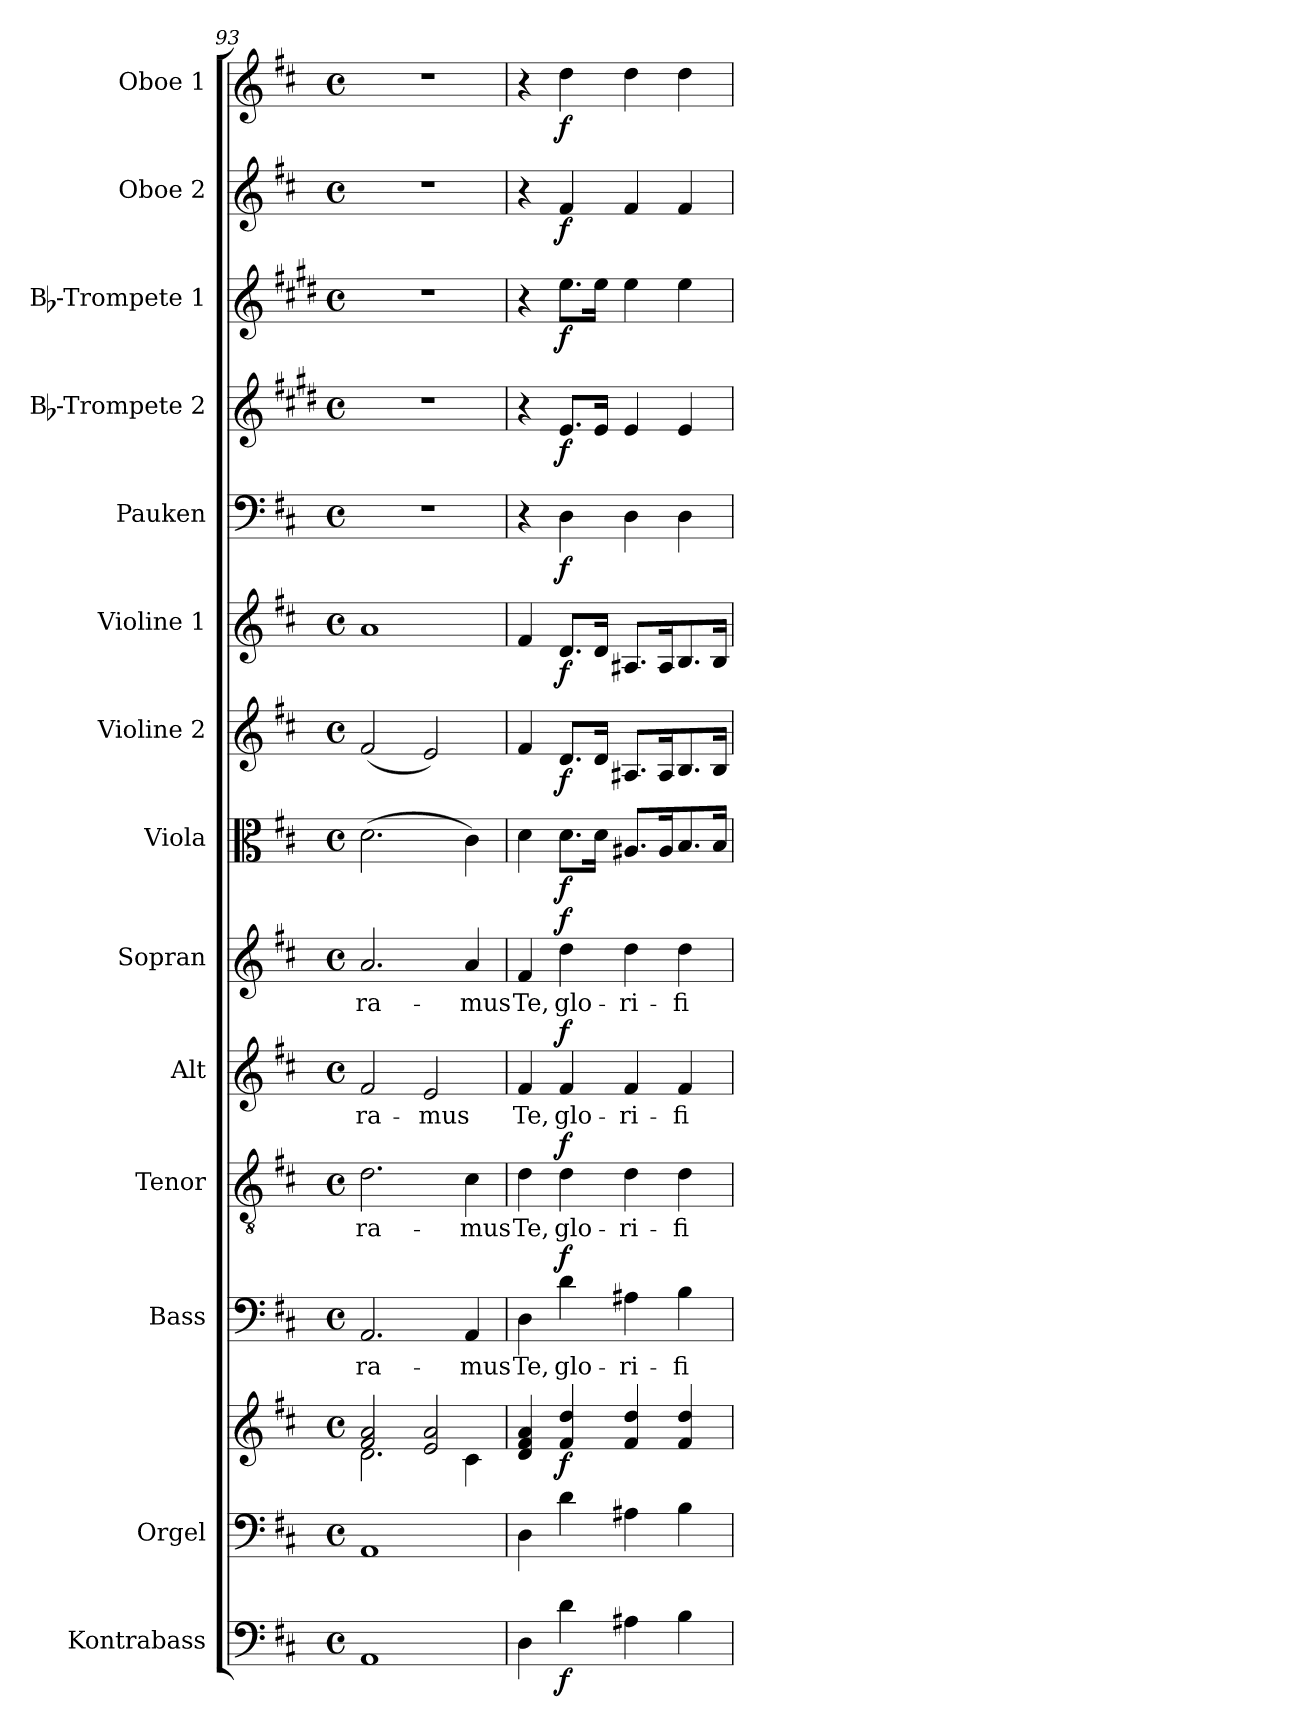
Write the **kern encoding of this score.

**kern	**dynam	**kern	**kern	**dynam	**kern	**text	**dynam	**kern	**text	**dynam	**kern	**text	**dynam	**kern	**text	**dynam	**kern	**dynam	**kern	**dynam	**kern	**dynam	**kern	**dynam	**kern	**dynam	**kern	**dynam	**kern	**dynam	**kern	**dynam
*part14	*part14	*part13	*part13	*part13	*part12	*part12	*part12	*part11	*part11	*part11	*part10	*part10	*part10	*part9	*part9	*part9	*part8	*part8	*part7	*part7	*part6	*part6	*part5	*part5	*part4	*part4	*part3	*part3	*part2	*part2	*part1	*part1
*staff15	*staff15	*staff14	*staff13	*staff13/14	*staff12	*staff12	*staff12	*staff11	*staff11	*staff11	*staff10	*staff10	*staff10	*staff9	*staff9	*staff9	*staff8	*staff8	*staff7	*staff7	*staff6	*staff6	*staff5	*staff5	*staff4	*staff4	*staff3	*staff3	*staff2	*staff2	*staff1	*staff1
*I"Kontrabass	*	*I"Orgel	*	*	*I"Bass	*	*	*I"Tenor	*	*	*I"Alt	*	*	*I"Sopran	*	*	*I"Viola	*	*I"Violine 2	*	*I"Violine 1	*	*I"Pauken	*	*I"Bb-Trompete 2	*	*I"Bb-Trompete 1	*	*I"Oboe 2	*	*I"Oboe 1	*
*I'Kb.	*	*I'Org.	*	*	*I'B.	*	*	*I'T.	*	*	*I'A.	*	*	*I'S.	*	*	*I'Vla.	*	*I'Vl. 2	*	*I'Vl. 1	*	*I'Pk.	*	*I'Bb Trp. 2	*	*I'Bb Trp. 1	*	*I'Ob. 2	*	*I'Ob. 1	*
*clefF4	*	*clefF4	*clefG2	*	*clefF4	*	*	*clefGv2	*	*	*clefG2	*	*	*clefG2	*	*	*clefC3	*	*clefG2	*	*clefG2	*	*clefF4	*	*clefG2	*	*clefG2	*	*clefG2	*	*clefG2	*
*ITrd7c12	*	*	*	*	*	*	*	*	*	*	*	*	*	*	*	*	*	*	*	*	*	*	*	*	*ITrd1c2	*	*ITrd1c2	*	*	*	*	*
*k[f#c#]	*	*k[f#c#]	*k[f#c#]	*	*k[f#c#]	*	*	*k[f#c#]	*	*	*k[f#c#]	*	*	*k[f#c#]	*	*	*k[f#c#]	*	*k[f#c#]	*	*k[f#c#]	*	*k[f#c#]	*	*k[f#c#]	*	*k[f#c#]	*	*k[f#c#]	*	*k[f#c#]	*
*D:	*	*D:	*D:	*	*D:	*	*	*D:	*	*	*D:	*	*	*D:	*	*	*D:	*	*D:	*	*D:	*	*D:	*	*D:	*	*D:	*	*D:	*	*D:	*
*M4/4	*	*M4/4	*M4/4	*	*M4/4	*	*	*M4/4	*	*	*M4/4	*	*	*M4/4	*	*	*M4/4	*	*M4/4	*	*M4/4	*	*M4/4	*	*M4/4	*	*M4/4	*	*M4/4	*	*M4/4	*
*met(c)	*	*met(c)	*met(c)	*	*met(c)	*	*	*met(c)	*	*	*met(c)	*	*	*met(c)	*	*	*met(c)	*	*met(c)	*	*met(c)	*	*met(c)	*	*met(c)	*	*met(c)	*	*met(c)	*	*met(c)	*
=93	=93	=93	=93	=93	=93	=93	=93	=93	=93	=93	=93	=93	=93	=93	=93	=93	=93	=93	=93	=93	=93	=93	=93	=93	=93	=93	=93	=93	=93	=93	=93	=93
*	*	*	*^	*	*	*	*	*	*	*	*	*	*	*	*	*	*	*	*	*	*	*	*	*	*	*	*	*	*	*	*	*
!	!	!	!	!	!	!	!LO:LY:b	!	!	!LO:LY:b	!	!	!LO:LY:b	!	!	!LO:LY:b	!	!	!	!	!	!	!	!	!	!	!	!	!	!	!	!	!
1AAA	.	1AA	2f#/ 2a/	2.d\	.	2.AA/	-ra-	.	2.d\	-ra-	.	2f#/	-ra-	.	2.a/	-ra-	.	(>2.d\	.	(<2f#/	.	1a	.	1r	.	1r	.	1r	.	1r	.	1r	.
!	!	!	!	!	!	!	!	!	!	!	!	!	!LO:LY:b	!	!	!	!	!	!	!	!	!	!	!	!	!	!	!	!	!	!	!	!
.	.	.	2e/ 2a/	.	.	.	.	.	.	.	.	2e/	-mus	.	.	.	.	.	.	2e/)	.	.	.	.	.	.	.	.	.	.	.	.	.
!	!	!	!	!	!	!	!LO:LY:b	!	!	!LO:LY:b	!	!	!	!	!	!LO:LY:b	!	!	!	!	!	!	!	!	!	!	!	!	!	!	!	!	!
.	.	.	.	4c#\	.	4AA/	-mus	.	4c#\	-mus	.	.	.	.	4a/	-mus	.	4c#\)	.	.	.	.	.	.	.	.	.	.	.	.	.	.	.
=94	=94	=94	=94	=94	=94	=94	=94	=94	=94	=94	=94	=94	=94	=94	=94	=94	=94	=94	=94	=94	=94	=94	=94	=94	=94	=94	=94	=94	=94	=94	=94	=94	=94
!	!	!	!	!	!	!	!LO:LY:b	!	!	!LO:LY:b	!	!	!LO:LY:b	!	!	!LO:LY:b	!	!	!	!	!	!	!	!	!	!	!	!	!	!	!	!	!
*	*	*	*v	*v	*	*	*	*	*	*	*	*	*	*	*	*	*	*	*	*	*	*	*	*	*	*	*	*	*	*	*	*	*
4DD\	.	4D\	4d/ 4f#/ 4a/	.	4D\	Te,	.	4d\	Te,	.	4f#/	Te,	.	4f#/	Te,	.	4d\	.	4f#/	.	4f#/	.	4r	.	4r	.	4r	.	4r	.	4r	.
!	!LO:DY:b	!	!	!LO:DY:b	!	!LO:LY:b	!LO:DY:a	!	!LO:LY:b	!LO:DY:a	!	!LO:LY:b	!LO:DY:a	!	!LO:LY:b	!LO:DY:a	!	!LO:DY:b	!	!LO:DY:b	!	!LO:DY:b	!	!LO:DY:b	!	!LO:DY:b	!	!LO:DY:b	!	!LO:DY:b	!	!LO:DY:b
4D\	f	4d\	4f#/ 4dd/	f	4d\	glo-	f	4d\	glo-	f	4f#/	glo-	f	4dd\	glo-	f	8.d\L	f	8.d/L	f	8.d/L	f	4D\	f	8.d/L	f	8.dd\L	f	4f#/	f	4dd\	f
.	.	.	.	.	.	.	.	.	.	.	.	.	.	.	.	.	16d\Jk	.	16d/Jk	.	16d/Jk	.	.	.	16d/Jk	.	16dd\Jk	.	.	.	.	.
!	!	!	!	!	!	!LO:LY:b	!	!	!LO:LY:b	!	!	!LO:LY:b	!	!	!LO:LY:b	!	!	!	!	!	!	!	!	!	!	!	!	!	!	!	!	!
4AA#X\	.	4A#X\	4f#/ 4dd/	.	4A#X\	-ri-	.	4d\	-ri-	.	4f#/	-ri-	.	4dd\	-ri-	.	8.A#X/L	.	8.A#X/L	.	8.A#X/L	.	4D\	.	4d/	.	4dd\	.	4f#/	.	4dd\	.
.	.	.	.	.	.	.	.	.	.	.	.	.	.	.	.	.	16A#/k	.	16A#/k	.	16A#/k	.	.	.	.	.	.	.	.	.	.	.
!	!	!	!	!	!	!LO:LY:b	!	!	!LO:LY:b	!	!	!LO:LY:b	!	!	!LO:LY:b	!	!	!	!	!	!	!	!	!	!	!	!	!	!	!	!	!
4BB\	.	4B\	4f#/ 4dd/	.	4B\	-fi-	.	4d\	-fi-	.	4f#/	-fi-	.	4dd\	-fi-	.	8.B/	.	8.B/	.	8.B/	.	4D\	.	4d/	.	4dd\	.	4f#/	.	4dd\	.
.	.	.	.	.	.	.	.	.	.	.	.	.	.	.	.	.	16B/Jk	.	16B/Jk	.	16B/Jk	.	.	.	.	.	.	.	.	.	.	.
=	=	=	=	=	=	=	=	=	=	=	=	=	=	=	=	=	=	=	=	=	=	=	=	=	=	=	=	=	=	=	=	=
*-	*-	*-	*-	*-	*-	*-	*-	*-	*-	*-	*-	*-	*-	*-	*-	*-	*-	*-	*-	*-	*-	*-	*-	*-	*-	*-	*-	*-	*-	*-	*-	*-
